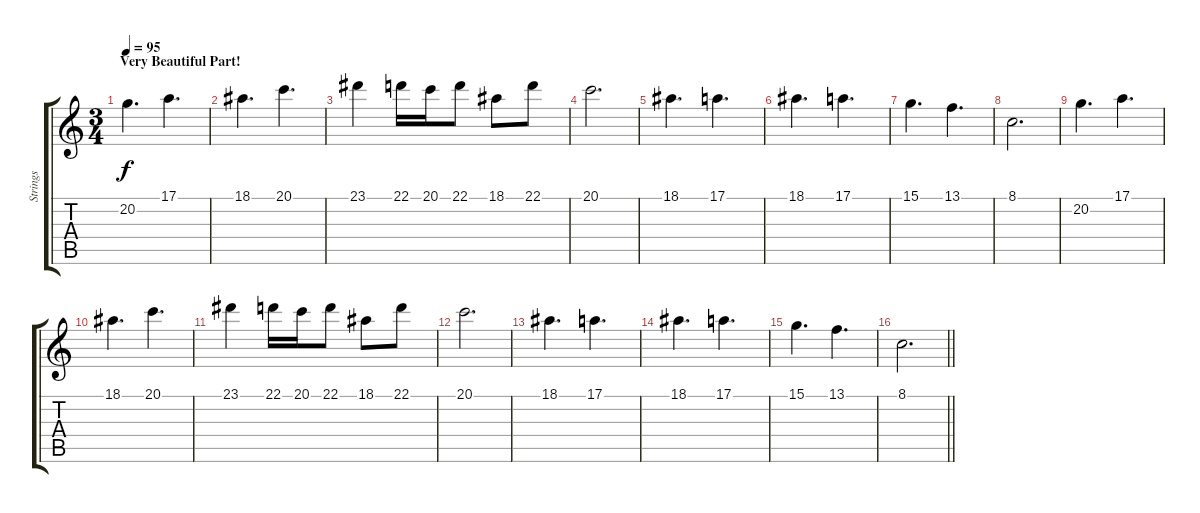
\track ("Strings " "Strings ") {instrument stringensemble1}
\staff {score tabs}
\tuning (E4 B3 G3 D3 A2 E2) {hide}
\ts (3 4)
\section ("" "Very Beautiful Part!")
\tempo 95
\clef g2
\ks c
20.2.4{d dy f instrument flute} 17.1.4{d} |
18.1.4{d} 20.1.4{d} |
23.1.4 22.1.16 20.1.16 22.1.8 18.1.8 22.1.8 |
20.1.2{d} |
18.1.4{d} 17.1.4{d} |
18.1.4{d} 17.1.4{d} |
15.1.4{d} 13.1.4{d} |
8.1.2{d} |
20.2.4{d} 17.1.4{d} |
18.1.4{d} 20.1.4{d} |
23.1.4 22.1.16 20.1.16 22.1.8 18.1.8 22.1.8 |
20.1.2{d} |
18.1.4{d} 17.1.4{d} |
18.1.4{d} 17.1.4{d} |
15.1.4{d} 13.1.4{d} |
\barLineRight lightlight
8.1.2{d}
